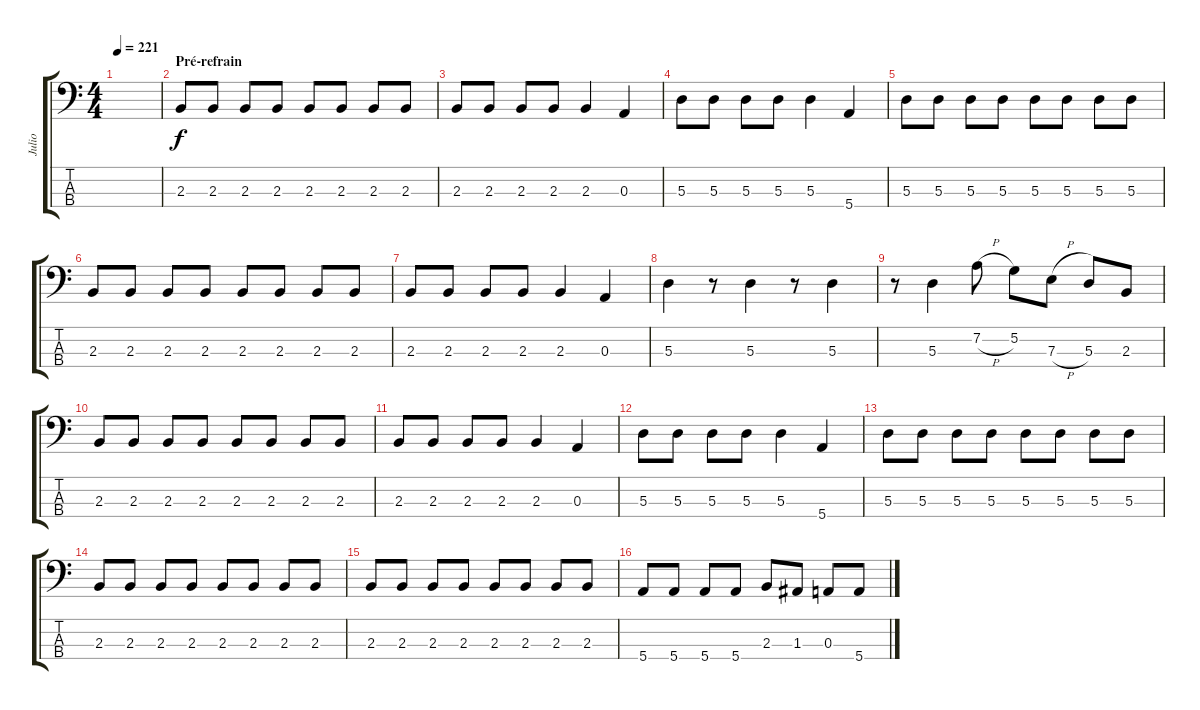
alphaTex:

\track ("Julio" "Julio") {instrument electricbassfinger}
\staff {score tabs}
\tuning (G2 D2 A1 E1) {hide}
\ts (4 4)
\tempo 221
\clef f4
\ks c
|
\section ("" "Pré-refrain")
2.3.8 2.3.8 2.3.8 2.3.8 2.3.8 2.3.8 2.3.8 2.3.8 |
2.3.8 2.3.8 2.3.8 2.3.8 2.3.4 0.3.4 |
5.3.8 5.3.8 5.3.8 5.3.8 5.3.4 5.4.4 |
5.3.8 5.3.8 5.3.8 5.3.8 5.3.8 5.3.8 5.3.8 5.3.8 |
2.3.8 2.3.8 2.3.8 2.3.8 2.3.8 2.3.8 2.3.8 2.3.8 |
2.3.8 2.3.8 2.3.8 2.3.8 2.3.4 0.3.4 |
5.3.4 r.8 5.3.4 r.8 5.3.4 |
r.8 5.3.4 7.2{h}.8 5.2.8 7.3{h}.8 5.3.8 2.3.8 |
2.3.8 2.3.8 2.3.8 2.3.8 2.3.8 2.3.8 2.3.8 2.3.8 |
2.3.8 2.3.8 2.3.8 2.3.8 2.3.4 0.3.4 |
5.3.8 5.3.8 5.3.8 5.3.8 5.3.4 5.4.4 |
5.3.8 5.3.8 5.3.8 5.3.8 5.3.8 5.3.8 5.3.8 5.3.8 |
2.3.8 2.3.8 2.3.8 2.3.8 2.3.8 2.3.8 2.3.8 2.3.8 |
2.3.8 2.3.8 2.3.8 2.3.8 2.3.8 2.3.8 2.3.8 2.3.8 |
5.4.8 5.4.8 5.4.8 5.4.8 2.3.8 1.3.8 0.3.8 5.4.8
